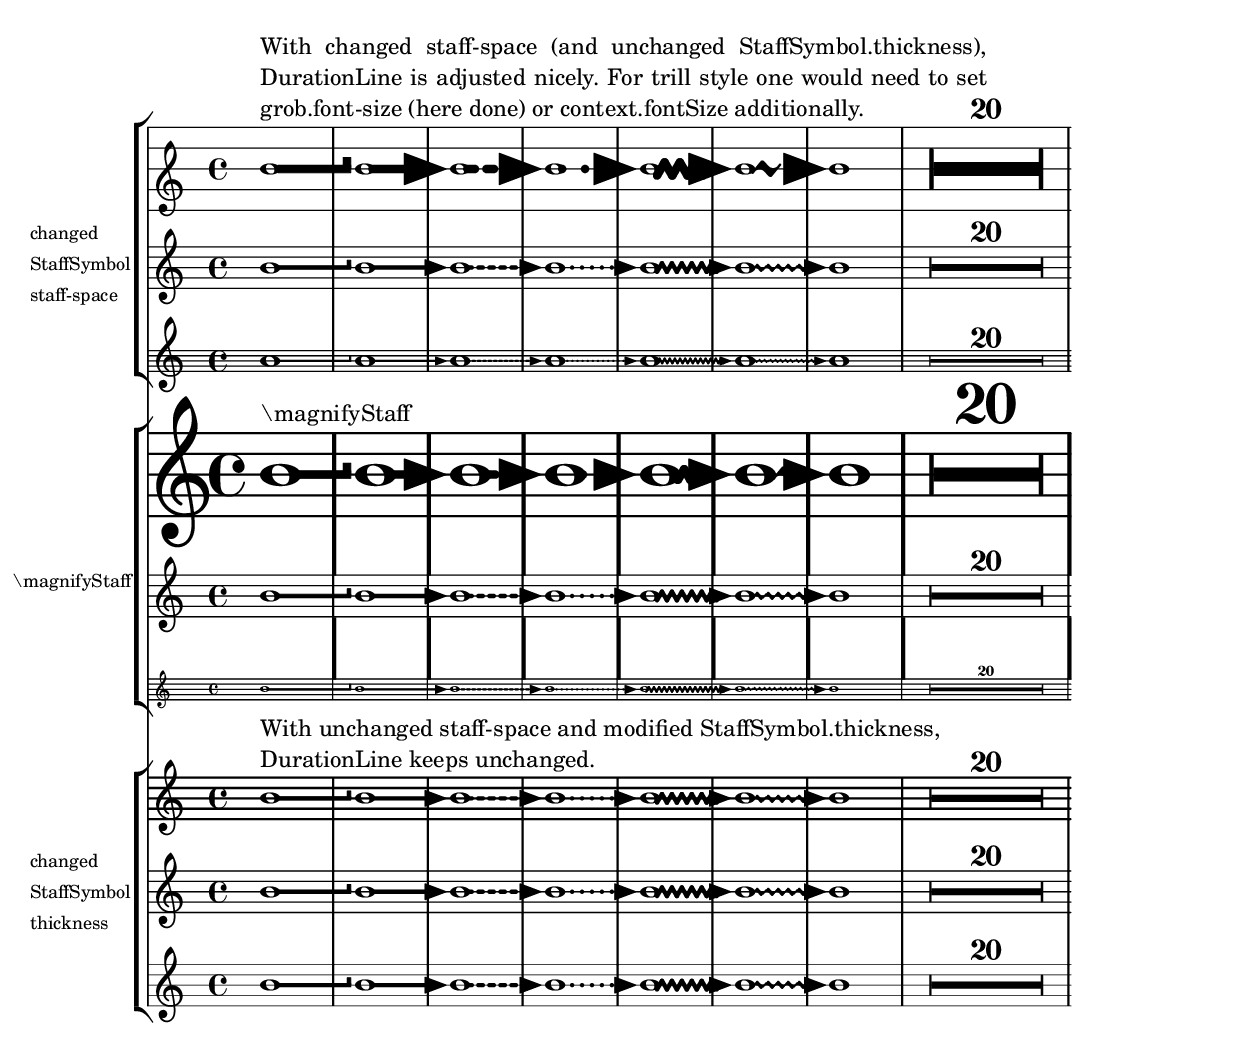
\version "2.23.9"

\header {
  texidoc = "The visible thickness of a duration line is adjusted properly
according to the staff space for all styles, like for long compressed
@code{MultiMeasureRest}.
Changes in @code{StaffSymbol.thickness} are disregarded."
}

mus = {
  \override DurationLine.bound-details.right.end-style = #'hook
  b'1\-
  \override DurationLine.bound-details.right.end-style = #'arrow
  \override DurationLine.style = #'line
  b'\-
  \override DurationLine.style = #'dashed-line
  b'\-
  \override DurationLine.style = #'dotted-line
  b'\-
  \override DurationLine.style = #'zigzag
  b'\-
  \override DurationLine.style = #'trill
  b'\-
  \override DurationLine.style = #'none
  b'\-
  \compressEmptyMeasures
  R1*20
}

\score {
 <<
  \new StaffGroup
    \with {
      instrumentName =
        \markup \column {
          "changed"
          "StaffSymbol"
          "staff-space"
        }
    }
    <<
      \new Staff
        \with {
          \override StaffSymbol.staff-space = #(magstep 6)
        }
        {
          <>^
            \markup
            \override #'(line-width . 70)
            \justify-string
              #"With changed staff-space (and unchanged StaffSymbol.thickness),
              DurationLine is adjusted nicely.  For trill style one would need
              to set grob.font-size (here done) or context.fontSize
              additionally."
          \override DurationLine.font-size = #6
          \mus
        }
      \new Staff
        \mus
      \new Staff
        \with {
          \override StaffSymbol.staff-space = #(magstep -6)
        }
        {
          \override DurationLine.font-size = #-6
          \mus
        }
    >>

  \new StaffGroup
    \with { instrumentName = "\\magnifyStaff" }
    <<
      \new Staff
        \with { \magnifyStaff #(magstep 6) }
        {
          <>^\markup \fontsize #-6"\\magnifyStaff"
          \mus
        }
      \new Staff
        \mus
      \new Staff
        \with { \magnifyStaff #(magstep -6) }
        \mus
    >>

  \new StaffGroup
    \with {
      instrumentName =
        \markup \column {
          "changed"
          "StaffSymbol"
          "thickness"
        }
    }
    <<
      \new Staff
        \with { \override StaffSymbol.thickness = #(magstep 6) }
        {
         <>^
           \markup \column {
            "With unchanged staff-space and modified StaffSymbol.thickness,"
            "DurationLine keeps unchanged."
           }
         \mus
        }
      \new Staff
        \mus
      \new Staff
        \with { \override StaffSymbol.thickness = #(magstep -6) }
        \mus
    >>
 >>
 \layout {
   indent = 15
   \context {
     \StaffGroup
     \override InstrumentName.font-size = #-2
   }
   \context {
     \Voice
     \consists "Duration_line_engraver"
     %% If broken and end-style is set:
     \override DurationLine.after-line-breaking = ##t
     \override DurationLine.minimum-length-after-break = 10
   }
 }
}
